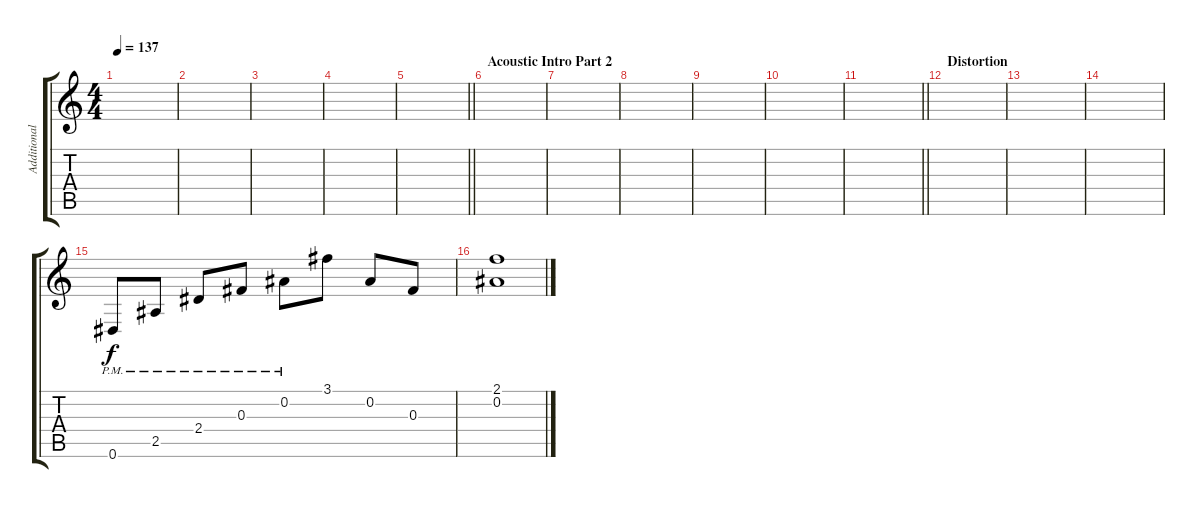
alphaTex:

\track ("Additional Guitar" "Additional") {instrument distortionguitar}
\staff {score tabs}
\tuning (Eb4 Bb3 Gb3 Db3 Ab2 Eb2) {hide}
\ts (4 4)
\tempo 137
\clef g2
\ks c
|
|
|
|
\barLineRight lightlight
|
\section ("" "Acoustic Intro Part 2")
|
|
|
|
|
\barLineRight lightlight
|
\section ("" "Distortion")
|
|
|
0.6{pm}.8 2.5{pm}.8 2.4{pm}.8 0.3{pm}.8 0.2{pm}.8 3.1.8 0.2.8 0.3.8 |
(2.1 0.2).1{volume 11}
